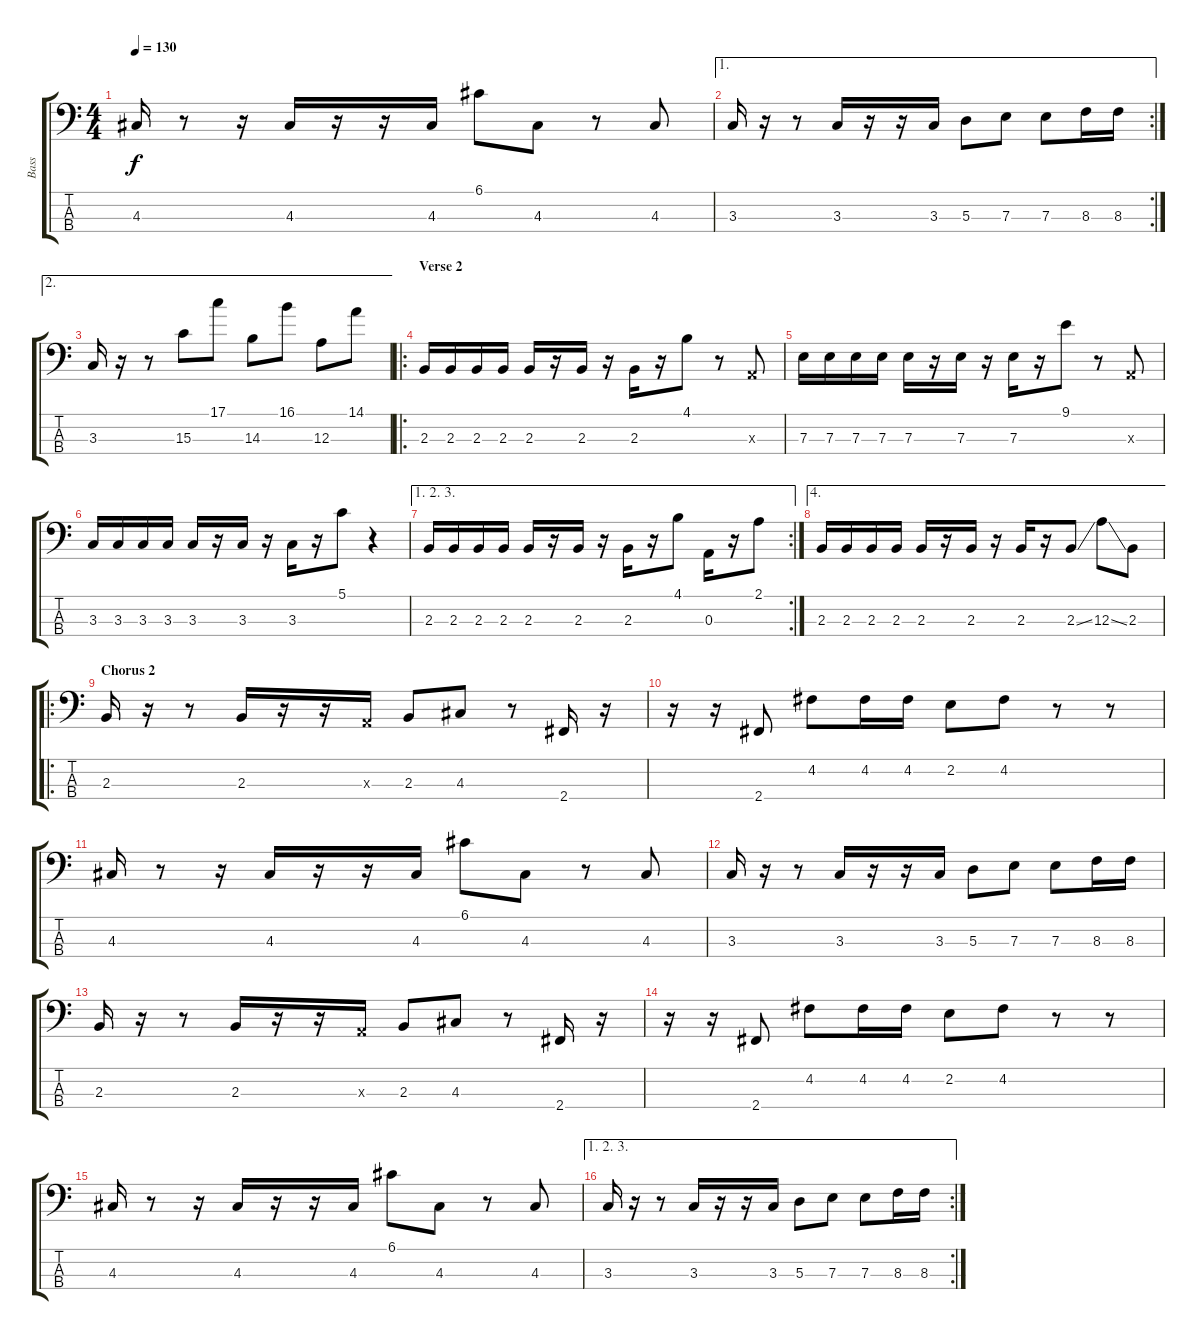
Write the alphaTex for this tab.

\track ("Bass" "Bass") {instrument fretlessbass}
\staff {score tabs}
\tuning (G2 D2 A1 E1) {hide}
\ts (4 4)
\tempo 130
\clef f4
\ks c
4.3.16{dy f} r.8 r.16 4.3.16 r.16 r.16 4.3.16 6.1.8 4.3.8 r.8 4.3.8 |
\ae 1
\rc 2
3.3.16 r.16 r.8 3.3.16 r.16 r.16 3.3.16 5.3.8 7.3.8 7.3.8 8.3.16 8.3.16 |
\ae 2
3.3.16 r.16 r.8 15.3.8 17.1.8 14.3.8 16.1.8 12.3.8 14.1.8 |
\ro
\section ("" "Verse 2")
2.3.16 2.3.16 2.3.16 2.3.16 2.3.16 r.16 2.3.16 r.16 2.3.16 r.16 4.1.8 r.8 0.3{x}.8 |
7.3.16 7.3.16 7.3.16 7.3.16 7.3.16 r.16 7.3.16 r.16 7.3.16 r.16 9.1.8 r.8 0.3{x}.8 |
3.3.16 3.3.16 3.3.16 3.3.16 3.3.16 r.16 3.3.16 r.16 3.3.16 r.16 5.1.8 r.4 |
\ae (1 2 3)
\rc 2
2.3.16 2.3.16 2.3.16 2.3.16 2.3.16 r.16 2.3.16 r.16 2.3.16 r.16 4.1.8 0.3.16 r.16 2.1.8 |
\ae 4
2.3.16 2.3.16 2.3.16 2.3.16 2.3.16 r.16 2.3.16 r.16 2.3.16 r.16 2.3{ss}.8 12.3{ss}.8 2.3.8 |
\ro
\section ("" "Chorus 2")
2.3.16 r.16 r.8 2.3.16 r.16 r.16 0.3{x}.16 2.3.8 4.3.8 r.8 2.4.16 r.16 |
r.16 r.16 2.4.8 4.2.8 4.2.16 4.2.16 2.2.8 4.2.8 r.8 r.8 |
4.3.16 r.8 r.16 4.3.16 r.16 r.16 4.3.16 6.1.8 4.3.8 r.8 4.3.8 |
3.3.16 r.16 r.8 3.3.16 r.16 r.16 3.3.16 5.3.8 7.3.8 7.3.8 8.3.16 8.3.16 |
2.3.16 r.16 r.8 2.3.16 r.16 r.16 0.3{x}.16 2.3.8 4.3.8 r.8 2.4.16 r.16 |
r.16 r.16 2.4.8 4.2.8 4.2.16 4.2.16 2.2.8 4.2.8 r.8 r.8 |
4.3.16 r.8 r.16 4.3.16 r.16 r.16 4.3.16 6.1.8 4.3.8 r.8 4.3.8 |
\ae (1 2 3)
\rc 2
3.3.16 r.16 r.8 3.3.16 r.16 r.16 3.3.16 5.3.8 7.3.8 7.3.8 8.3.16 8.3.16
